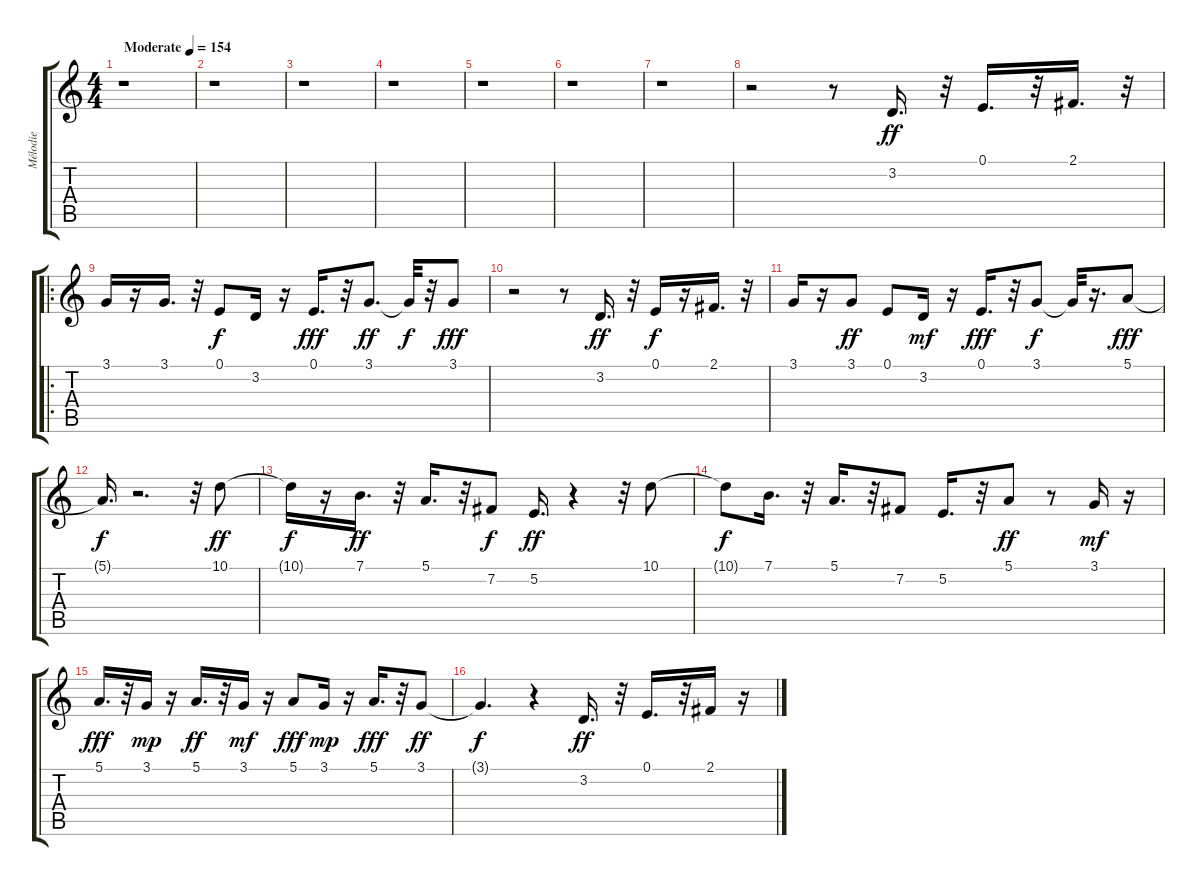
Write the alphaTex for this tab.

\track ("Mélodie" "Mélodie") {instrument harmonica}
\staff {score tabs}
\tuning (E4 B3 G3 D3 A2 E2) {hide}
\ts (4 4)
\tempo (154 "Moderate")
\clef g2
\ks c
r.1{dy ff instrument harmonica} |
r.1 |
r.1 |
r.1 |
r.1 |
r.1 |
r.1 |
r.2 r.8 3.2.16{d} r.32 0.1.16{d} r.32 2.1.16{d} r.32 |
\ro
3.1.16 r.16 3.1.16{d} r.32 0.1.8{dy f} 3.2.16 r.16 0.1.16{d dy fff} r.32 3.1.8{d dy ff} 3.1{t}.32{dy f} r.32 3.1.8{dy fff} |
r.2 r.8 3.2.16{d dy ff} r.32 0.1.16{dy f} r.16 2.1.16{d} r.32 |
3.1.16 r.16 3.1.8{dy ff} 0.1.8 3.2.16{dy mf} r.16 0.1.16{d dy fff} r.32 3.1.8{dy f} 3.1{t}.32 r.16{d} 5.1.8{dy fff} |
5.1{t}.16{d dy f} r.2{d} r.32 10.1.8{dy ff} |
10.1{t}.16{dy f} r.16 7.1.16{d dy ff} r.32 5.1.16{d} r.32 7.2.8{dy f} 5.2.16{d dy ff} r.4 r.32 10.1.8 |
10.1{t}.8{dy f} 7.1.16{d} r.32 5.1.16{d} r.32 7.2.8 5.2.16{d} r.32 5.1.8{dy ff} r.8 3.1.16{dy mf} r.16 |
5.1.16{d dy fff} r.32 3.1.16{dy mp} r.16 5.1.16{d dy ff} r.32 3.1.16{dy mf} r.16 5.1.8{dy fff} 3.1.16{dy mp} r.16 5.1.16{d dy fff} r.32 3.1.8{dy ff} |
3.1{t}.4{d dy f} r.4 3.2.16{d dy ff} r.32 0.1.16{d} r.32 2.1.16 r.16
